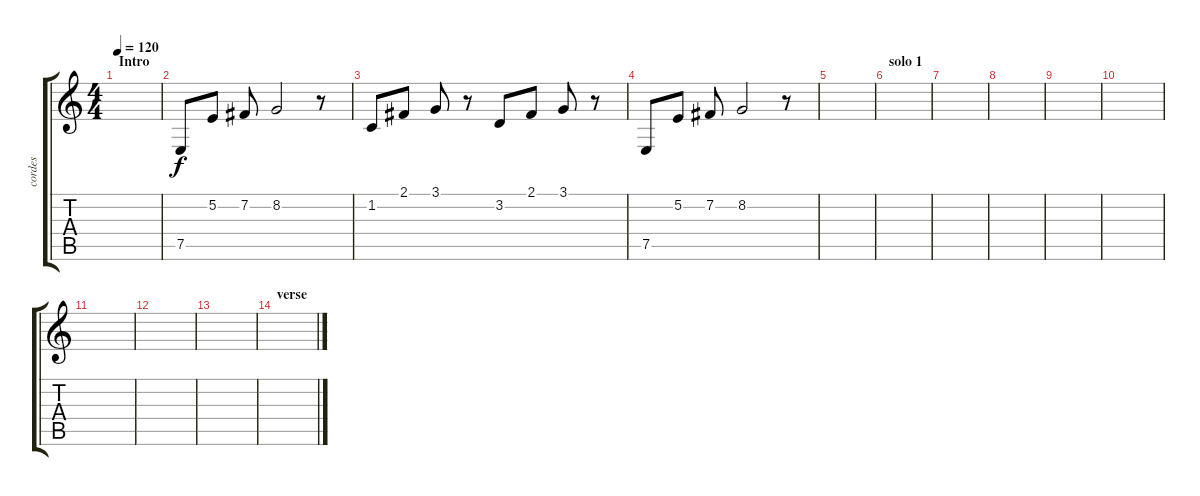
\track ("cordes" "cordes") {instrument pizzicatostrings}
\staff {score tabs}
\tuning (E4 B3 G3 D3 A2 E2) {hide}
\ts (4 4)
\section ("" "Intro")
\tempo 120
\clef g2
\ks c
|
7.5.8 5.2.8 7.2.8 8.2.2 r.8 |
1.2.8 2.1.8 3.1.8 r.8 3.2.8 2.1.8 3.1.8 r.8 |
7.5.8 5.2.8 7.2.8 8.2.2 r.8 |
|
\section ("" "solo 1")
|
|
|
|
|
|
|
|
\section ("" "verse")
